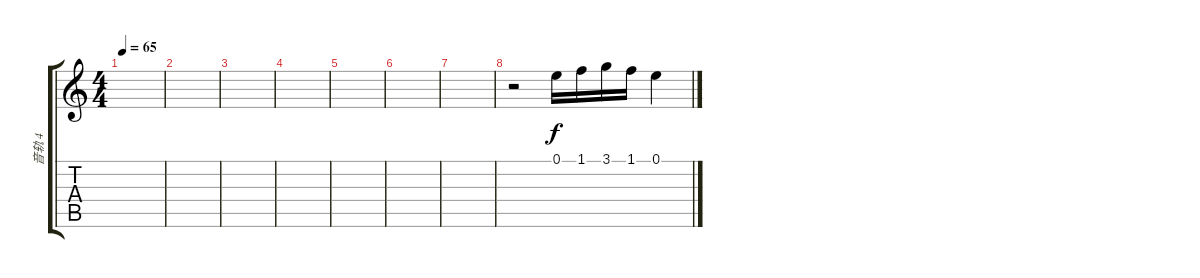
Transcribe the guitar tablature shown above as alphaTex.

\track ("音轨 4" "音轨 4") {instrument overdrivenguitar}
\staff {score tabs}
\tuning (E4 B3 G3 D3 A2 E2) {hide}
\ts (4 4)
\tempo 65
\clef g2
\ks c
|
|
|
|
|
|
|
r.2 0.1.16 1.1.16 3.1.16 1.1.16 0.1.4
